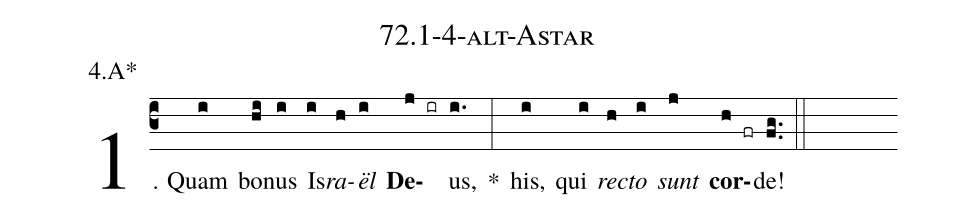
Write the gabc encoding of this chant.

name: 72.1-4-alt-Astar;
annotation: 4.A*;
%%
(c3)1. Quam(i) bo(hi)nus(i) Is(i)<i>ra</i>(h)<i>ël</i>(i) <b>De</b>(j ir)us,(i.) *(:) his,(i) qui(i) <i>rec</i>(h)<i>to</i>(i) <i>sunt</i>(j) <b>cor</b>(h fr)de!(fg..) (::)


%E(i) u(h) o(i) u(j) a(h) e.(fg..) (::)
